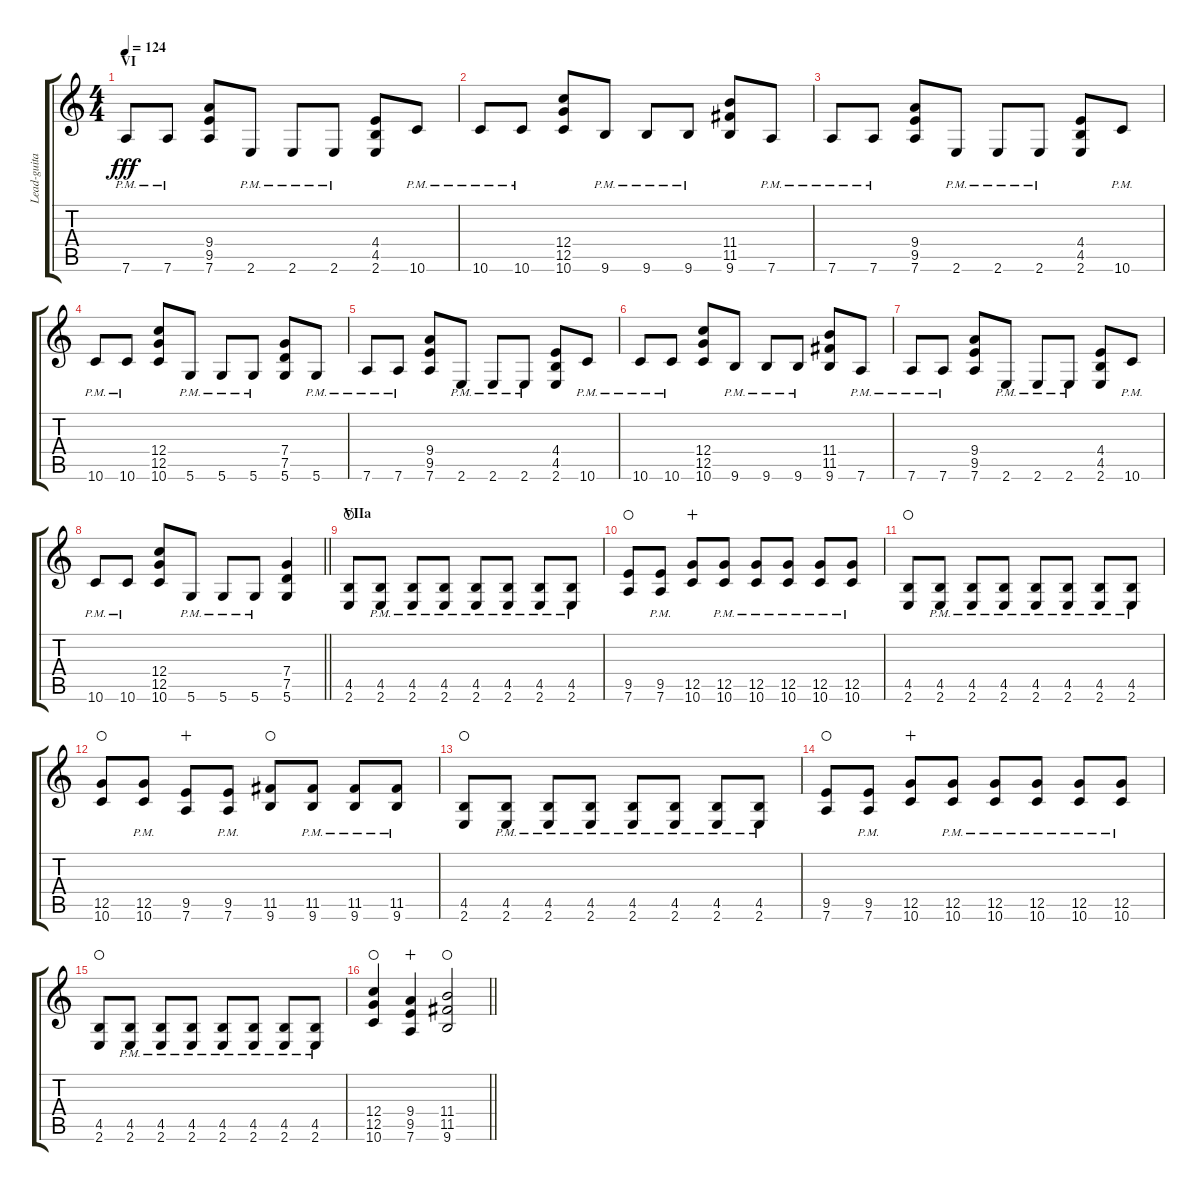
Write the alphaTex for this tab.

\track ("Lead-guitar " "Lead-guita") {instrument distortionguitar}
\staff {score tabs}
\tuning (D4 A3 F3 C3 G2 D2) {hide}
\ts (4 4)
\section ("" "VI")
\tempo 124
\clef g2
\ks c
7.6{pm}.8{dy fff} 7.6{pm}.8 (9.4 9.5 7.6).8 2.6{pm}.8 2.6{pm}.8 2.6{pm}.8 (4.4 4.5 2.6).8 10.6{pm}.8 |
10.6{pm}.8 10.6{pm}.8 (12.4 12.5 10.6).8 9.6{pm}.8 9.6{pm}.8 9.6{pm}.8 (11.4 11.5 9.6).8 7.6{pm}.8 |
7.6{pm}.8 7.6{pm}.8 (9.4 9.5 7.6).8 2.6{pm}.8 2.6{pm}.8 2.6{pm}.8 (4.4 4.5 2.6).8 10.6{pm}.8 |
10.6{pm}.8 10.6{pm}.8 (12.4 12.5 10.6).8 5.6{pm}.8 5.6{pm}.8 5.6{pm}.8 (7.4 7.5 5.6).8 5.6{pm}.8 |
7.6{pm}.8 7.6{pm}.8 (9.4 9.5 7.6).8 2.6{pm}.8 2.6{pm}.8 2.6{pm}.8 (4.4 4.5 2.6).8 10.6{pm}.8 |
10.6{pm}.8 10.6{pm}.8 (12.4 12.5 10.6).8 9.6{pm}.8 9.6{pm}.8 9.6{pm}.8 (11.4 11.5 9.6).8 7.6{pm}.8 |
7.6{pm}.8 7.6{pm}.8 (9.4 9.5 7.6).8 2.6{pm}.8 2.6{pm}.8 2.6{pm}.8 (4.4 4.5 2.6).8 10.6{pm}.8 |
\barLineRight lightlight
10.6{pm}.8 10.6{pm}.8 (12.4 12.5 10.6).8 5.6{pm}.8 5.6{pm}.8 5.6{pm}.8 (7.4 7.5 5.6).4 |
\section ("" "VIIa")
(4.5 2.6).8{waho} (4.5{pm} 2.6{pm}).8 (4.5{pm} 2.6{pm}).8 (4.5{pm} 2.6{pm}).8 (4.5{pm} 2.6{pm}).8 (4.5{pm} 2.6{pm}).8 (4.5{pm} 2.6{pm}).8 (4.5{pm} 2.6{pm}).8 |
(9.5 7.6).8{waho} (9.5{pm} 7.6{pm}).8 (12.5 10.6).8{wahc} (12.5{pm} 10.6{pm}).8 (12.5{pm} 10.6{pm}).8 (12.5{pm} 10.6{pm}).8 (12.5{pm} 10.6{pm}).8 (12.5{pm} 10.6{pm}).8 |
(4.5 2.6).8{waho} (4.5{pm} 2.6{pm}).8 (4.5{pm} 2.6{pm}).8 (4.5{pm} 2.6{pm}).8 (4.5{pm} 2.6{pm}).8 (4.5{pm} 2.6{pm}).8 (4.5{pm} 2.6{pm}).8 (4.5{pm} 2.6{pm}).8 |
(12.5 10.6).8{waho} (12.5{pm} 10.6{pm}).8 (9.5 7.6).8{wahc} (9.5{pm} 7.6{pm}).8 (11.5 9.6).8{waho} (11.5{pm} 9.6{pm}).8 (11.5{pm} 9.6{pm}).8 (11.5{pm} 9.6{pm}).8 |
(4.5 2.6).8{waho} (4.5{pm} 2.6{pm}).8 (4.5{pm} 2.6{pm}).8 (4.5{pm} 2.6{pm}).8 (4.5{pm} 2.6{pm}).8 (4.5{pm} 2.6{pm}).8 (4.5{pm} 2.6{pm}).8 (4.5{pm} 2.6{pm}).8 |
(9.5 7.6).8{waho} (9.5{pm} 7.6{pm}).8 (12.5 10.6).8{wahc} (12.5{pm} 10.6{pm}).8 (12.5{pm} 10.6{pm}).8 (12.5{pm} 10.6{pm}).8 (12.5{pm} 10.6{pm}).8 (12.5{pm} 10.6{pm}).8 |
(4.5 2.6).8{waho} (4.5{pm} 2.6{pm}).8 (4.5{pm} 2.6{pm}).8 (4.5{pm} 2.6{pm}).8 (4.5{pm} 2.6{pm}).8 (4.5{pm} 2.6{pm}).8 (4.5{pm} 2.6{pm}).8 (4.5{pm} 2.6{pm}).8 |
\barLineRight lightlight
(12.4 12.5 10.6).4{waho} (9.4 9.5 7.6).4{wahc} (11.4 11.5 9.6).2{waho}
